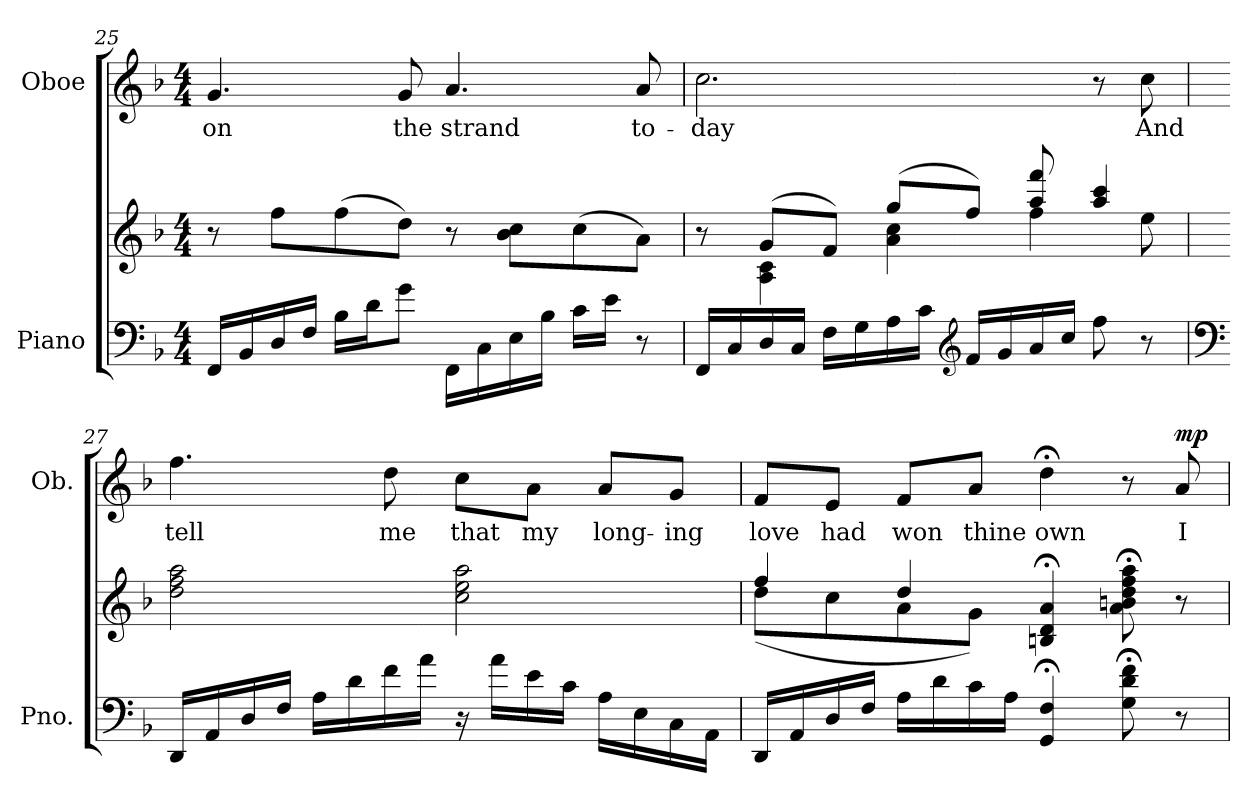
**kern	**kern	**kern	**text	**dynam
*part2	*part2	*part1	*part1	*part1
*staff3	*staff2	*staff1	*staff1	*staff1
*I"Piano	*	*I"Oboe	*	*
*I'Pno.	*	*I'Ob.	*	*
*clefF4	*clefG2	*clefG2	*	*
*k[b-]	*k[b-]	*k[b-]	*	*
*M4/4	*M4/4	*M4/4	*	*
=25	=25	=25	=25	=25
!	!	!	!LO:LY:b	!
16FF/LL	8r	4.g/	-on	.
16BB-/	.	.	.	.
16D/	8ff\L	.	.	.
16F/JJ	.	.	.	.
16B-\LL	(8ff\	.	.	.
16d\J	.	.	.	.
!	!	!	!LO:LY:b	!
8g\J	8dd\J)	8g/	the	.
!	!	!	!LO:LY:b	!
16FF\LL	8r	4.a/	strand	.
16C\	.	.	.	.
16E\	8b-\ 8cc\L	.	.	.
16B-\JJ	.	.	.	.
16c\LL	(8cc\	.	.	.
16e\JJ	.	.	.	.
!	!	!	!LO:LY:b	!
8r	8a\J)	8a/	to-	.
!!LO:PB:g=z
=26	=26	=26	=26	=26
*	*^	*	*	*
!	!	!	!	!LO:LY:b	!
16FF/LL	8r	8ryy	2.cc\	-day	.
16C/	.	.	.	.	.
16D/	(8g/L	4A\ 4c\	.	.	.
16C/JJ	.	.	.	.	.
16F\LL	8f/J)	.	.	.	.
16G\	.	.	.	.	.
16A\	(8gg/L	4a\ 4cc\	.	.	.
16c\JJ	.	.	.	.	.
*clefG2	*	*	*	*	*
16f/LL	8ff/J)	.	.	.	.
16g/	.	.	.	.	.
16a/	8aa/ 8fff/	4ff\	.	.	.
16cc/JJ	.	.	.	.	.
8ff\	4aa/ 4ccc/	.	8r	.	.
!	!	!	!	!LO:LY:b	!
8r	.	8ee\	8cc\	And	.
*	*v	*v	*	*	*
=27	=27	=27	=27	=27
*clefF4	*	*	*	*
*	*^	*	*	*
!	!	!	!	!LO:LY:b	!
*	*v	*v	*	*	*
16DD/LL	2dd\ 2ff\ 2aa\	4.ff\	tell	.
16AA/	.	.	.	.
16D/	.	.	.	.
16F/JJ	.	.	.	.
16A\LL	.	.	.	.
16d\	.	.	.	.
!	!	!	!LO:LY:b	!
16f\	.	8dd\	me	.
16a\JJ	.	.	.	.
!	!	!	!LO:LY:b	!
16r	2cc\ 2ee\ 2aa\	8cc\L	that	.
16a\LL	.	.	.	.
!	!	!	!LO:LY:b	!
16e\	.	8a\J	my	.
16c\JJ	.	.	.	.
!	!	!	!LO:LY:b	!
16A\LL	.	8a/L	long-	.
16E\	.	.	.	.
!	!	!	!LO:LY:b	!
16C\	.	8g/J	-ing	.
16AA\JJ	.	.	.	.
!!LO:LB:g=z
=28	=28	=28	=28	=28
*	*^	*	*	*
!	!	!	!	!LO:LY:b	!
16DD/LL	4ff/	(8dd\L	8f/L	love	.
16AA/	.	.	.	.	.
!	!	!	!	!LO:LY:b	!
16D/	.	8cc\	8e/J	had	.
16F/JJ	.	.	.	.	.
!	!	!	!	!LO:LY:b	!
16A\LL	4dd/	8a\	8f/L	won	.
16d\	.	.	.	.	.
!	!	!	!	!LO:LY:b	!
16c\	.	8g\J)	8a/J	thine	.
16A\JJ	.	.	.	.	.
!	!	!	!	!LO:LY:b	!
4GG/;< 4F/;<	4Bn/;< 4d/;< 4a/;<	2ryy	4dd;<\	own	.
8G\;< 8d\;< 8f\;<	8a\;< 8bn\;< 8dd\;< 8ff\;< 8aa\;<	.	8r	.	.
!	!	!	!	!LO:LY:b	!LO:DY:a
8r	8r	.	8a/	I	mp
*	*v	*v	*	*	*
=	=	=	=	=
*-	*-	*-	*-	*-
